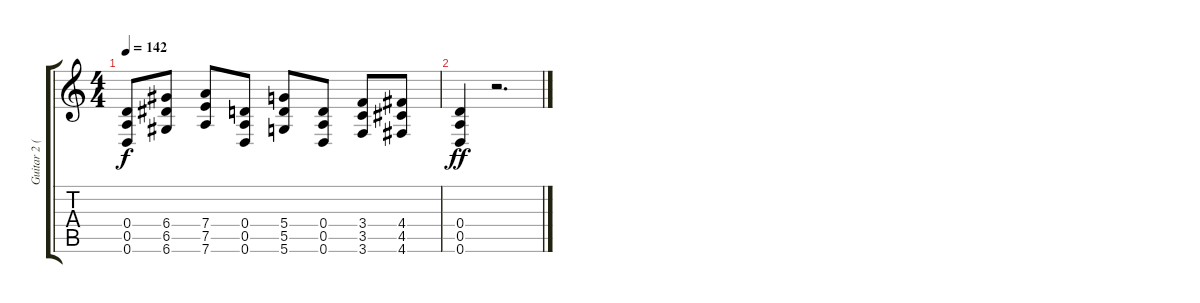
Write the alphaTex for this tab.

\track ("Guitar 2 (Dave Kushner)" "Guitar 2 (") {instrument overdrivenguitar}
\staff {score tabs}
\tuning (E4 B3 G3 D3 A2 D2) {hide}
\ts (4 4)
\tempo 142
\clef g2
\ks c
(0.4 0.5 0.6).8{dy f} (6.4 6.5 6.6).8 (7.4 7.5 7.6).8 (0.4 0.5 0.6).8 (5.4 5.5 5.6).8 (0.4 0.5 0.6).8 (3.4 3.5 3.6).8 (4.4 4.5 4.6).8 |
(0.4 0.5 0.6).4{dy ff} r.2{d}
